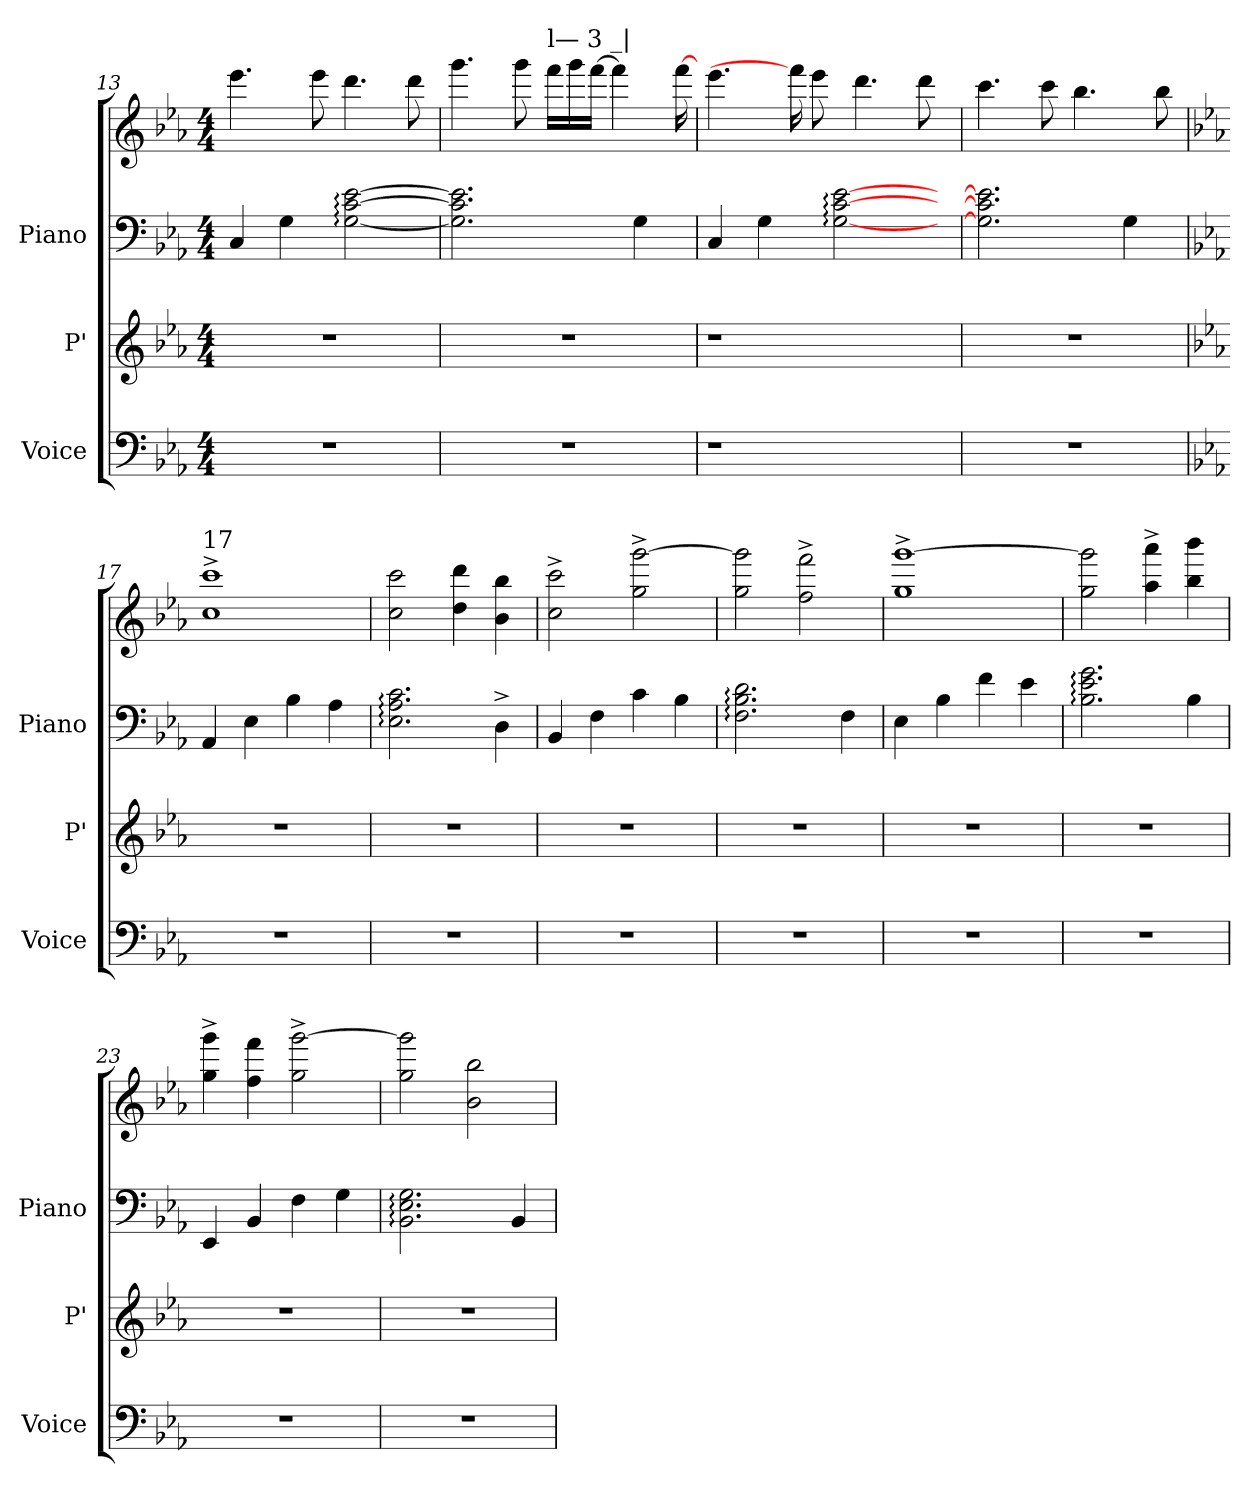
**kern	**kern	**kern	**kern
*part3	*part2	*part1	*part1
*staff4	*staff3	*staff2	*staff1
*I"Voice	*I"P'	*I"Piano	*
*I'Voice	*I'P'	*I'Piano	*
!!LO:LB:g=z
*clefF4	*clefG2	*clefF4	*clefG2
*k[b-e-a-]	*k[b-e-a-]	*k[b-e-a-]	*k[b-e-a-]
*M4/4	*M4/4	*M4/4	*M4/4
=13	=13	=13	=13
1r	1r	4C/	4.eee-\
.	.	4G\	.
.	.	.	8eee-\
.	.	[<2G\: [>2c\: [>2e-\:	4.ddd\
.	.	.	8ddd\
=14	=14	=14	=14
1r	1r	2.G\] 2.c\] 2.e-\]	4.ggg\
.	.	.	8ggg\
!	!	!	!LO:TX:a:t=l— 3 _|
.	.	.	16fff\LL
.	.	.	16ggg\
.	.	.	[>16fff\JJ
.	.	.	4fff\]
.	.	4G\	.
.	.	.	[16fff\
=15	=15	=15	=15
1r	1r	4C/	4.eee-\
.	.	4G\	.
.	.	.	16fff\]
.	.	.	8eee-\
.	.	[<2G\: [>2c\: [>2e-\:	.
.	.	.	4.ddd\
.	.	.	8ddd\
16ryy	16ryy	16ryy	.
=16	=16	=16	=16
1r	1r	2.G\] 2.c\] 2.e-\]	4.ccc\
.	.	.	8ccc\
.	.	.	4.bb-\
.	.	4G\	.
.	.	.	8bb-\
!!LO:PB:g=z
=17	=17	=17	=17
*k[b-e-a-]	*k[b-e-a-]	*k[b-e-a-]	*k[b-e-a-]
*	*	*	*^
!	!	!	!LO:TX:a:t=17	!
1r	1r	4AA-/	1ccc^>	1cc
.	.	4E-\	.	.
.	.	4B-\	.	.
.	.	4A-\	.	.
*	*	*	*v	*v
=18	=18	=18	=18
1r	1r	2.E-\: 2.A-\: 2.c\:	2cc\ 2ccc\
.	.	.	4dd\ 4ddd\
.	.	4D^<\	4b-\ 4bb-\
=19	=19	=19	=19
1r	1r	4BB-/	2cc\^> 2ccc\^>
.	.	4F\	.
.	.	4c\	2gg\^> [>2ggg\^>
.	.	4B-\	.
=20	=20	=20	=20
1r	1r	2.F\: 2.B-\: 2.d\:	2gg\ 2ggg\]
.	.	.	2ff\^> 2fff\^>
.	.	4F\	.
!!LO:LB:g=z
=21	=21	=21	=21
*	*	*	*^
1r	1r	4E-\	[>1ggg^>	1gg
.	.	4B-\	.	.
.	.	4f\	.	.
.	.	4e-\	.	.
*	*	*	*v	*v
=22	=22	=22	=22
1r	1r	2.B-\: 2.e-\: 2.g\:	2gg\ 2ggg\]
.	.	.	4aa-\^> 4aaa-\^>
.	.	4B-\	4bb-\ 4bbb-\
=23	=23	=23	=23
1r	1r	4EE-/	4gg\^> 4ggg\^>
.	.	4BB-/	4ff\ 4fff\
.	.	4F\	2gg\^> [>2ggg\^>
.	.	4G\	.
=24	=24	=24	=24
1r	1r	2.BB-\: 2.E-\: 2.G\:	2gg\ 2ggg\]
.	.	.	2b-\ 2bb-\
.	.	4BB-/	.
=	=	=	=
*-	*-	*-	*-
